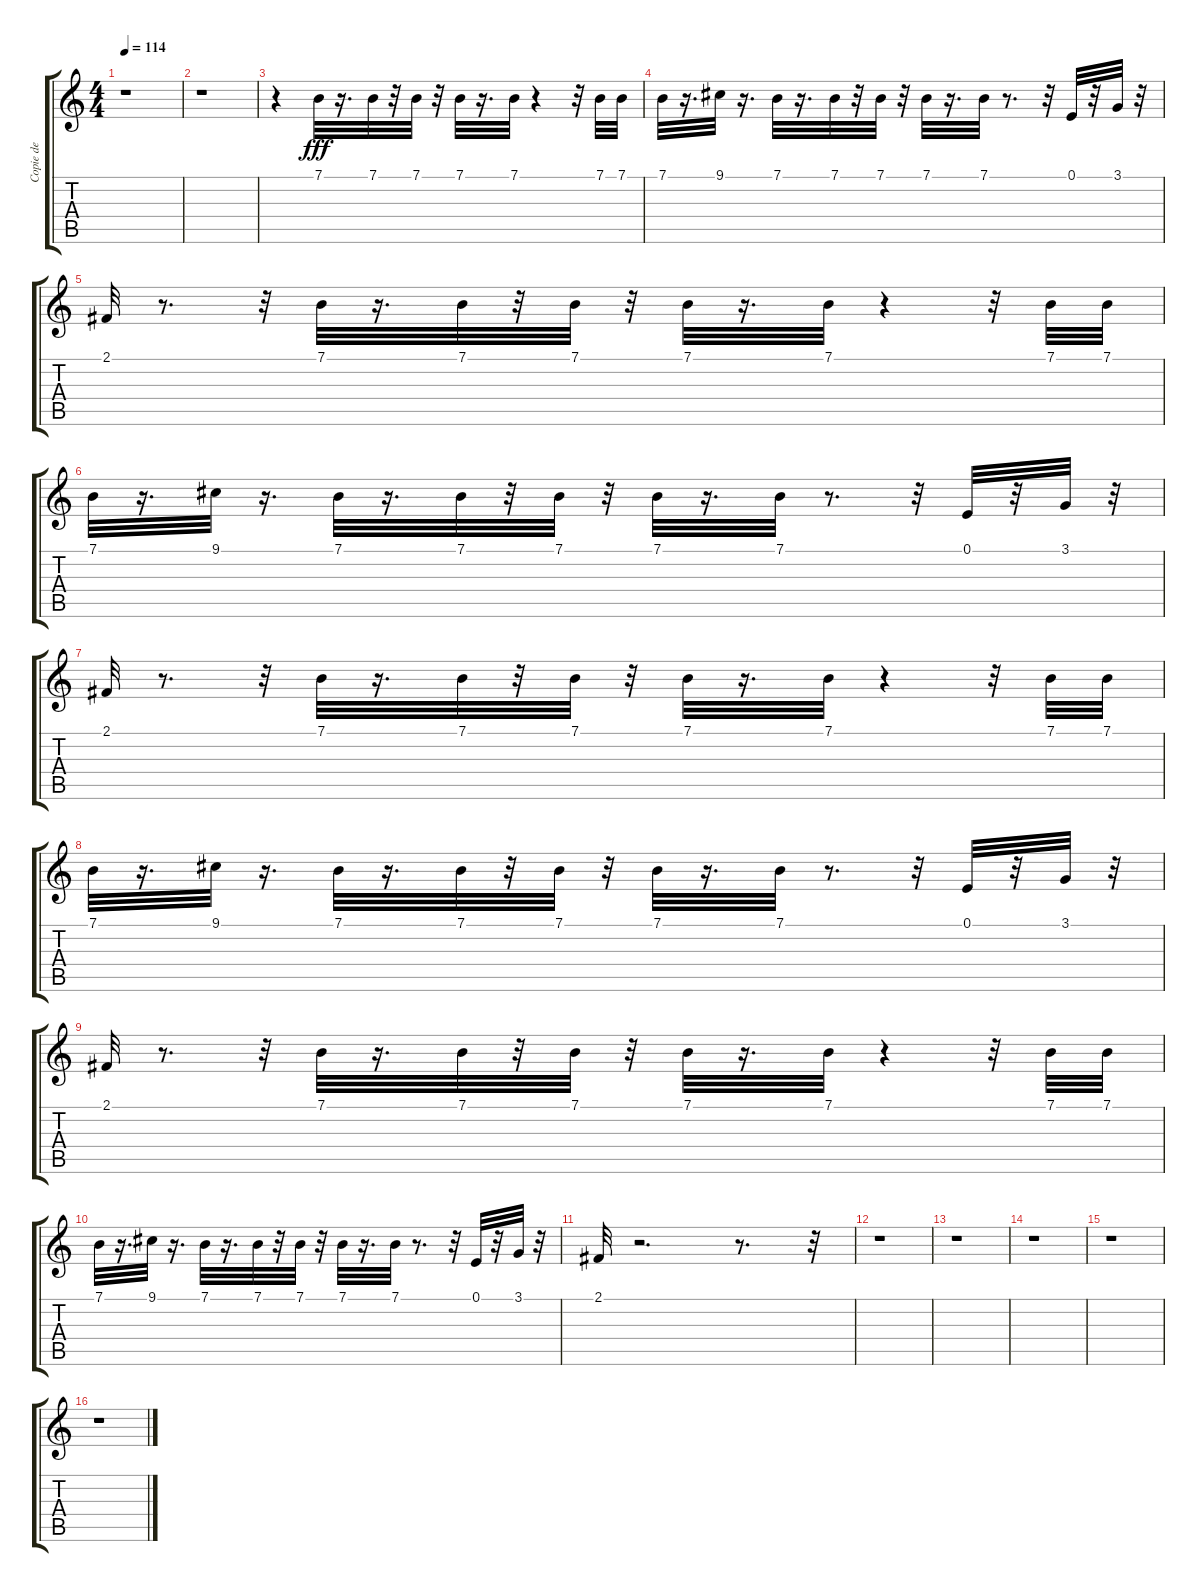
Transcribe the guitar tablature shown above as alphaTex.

\track ("Copie de  delay  gimmick HPsaw" "Copie de  ") {instrument lead2sawtooth}
\staff {score tabs}
\tuning (E4 B3 G3 D3 A2 E2) {hide}
\ts (4 4)
\tempo 114
\clef g2
\ks c
r.1{dy fff} |
r.1 |
r.4 7.1.32{volume 1} r.16{d} 7.1.32 r.32 7.1.32 r.32 7.1.32 r.16{d} 7.1.32 r.4 r.32 7.1.32 7.1.32 |
7.1.32 r.16{d} 9.1.32 r.16{d} 7.1.32 r.16{d} 7.1.32 r.32 7.1.32 r.32 7.1.32 r.16{d} 7.1.32 r.8{d} r.32 0.1.32 r.32 3.1.32 r.32 |
2.1.32 r.8{d} r.32 7.1.32 r.16{d} 7.1.32 r.32 7.1.32 r.32 7.1.32 r.16{d} 7.1.32 r.4 r.32 7.1.32 7.1.32 |
7.1.32 r.16{d} 9.1.32 r.16{d} 7.1.32 r.16{d} 7.1.32 r.32 7.1.32 r.32 7.1.32 r.16{d} 7.1.32 r.8{d} r.32 0.1.32 r.32 3.1.32 r.32 |
2.1.32 r.8{d} r.32 7.1.32 r.16{d} 7.1.32 r.32 7.1.32 r.32 7.1.32 r.16{d} 7.1.32 r.4 r.32 7.1.32 7.1.32 |
7.1.32 r.16{d} 9.1.32 r.16{d} 7.1.32 r.16{d} 7.1.32 r.32 7.1.32 r.32 7.1.32 r.16{d} 7.1.32 r.8{d} r.32 0.1.32 r.32 3.1.32 r.32 |
2.1.32 r.8{d} r.32 7.1.32 r.16{d} 7.1.32 r.32 7.1.32 r.32 7.1.32 r.16{d} 7.1.32 r.4 r.32 7.1.32 7.1.32 |
7.1.32 r.16{d} 9.1.32 r.16{d} 7.1.32 r.16{d} 7.1.32 r.32 7.1.32 r.32 7.1.32 r.16{d} 7.1.32 r.8{d} r.32 0.1.32 r.32 3.1.32 r.32 |
2.1.32 r.2{d} r.8{d} r.32 |
r.1 |
r.1 |
r.1 |
r.1 |
r.1
